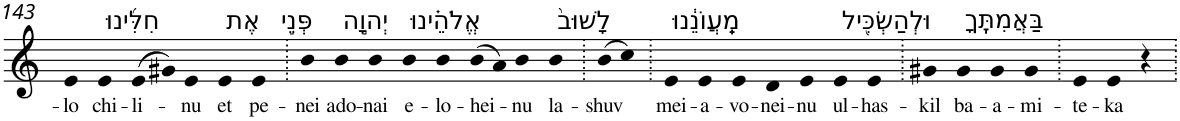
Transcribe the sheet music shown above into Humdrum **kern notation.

**kern	**text
*part1	*part1
*staff1	*staff1
*I"Piano	*
*I'Pno	*
!!LO:PB:g=z
*clefG2	*
*k[]	*
=143	=143
!	!LO:LY:b
4e	-lo
!LO:TX:a:t=חִלִּ֜ינוּ	!
!	!LO:LY:b
4e	chi-
!	!LO:LY:b
(>8e	-li-
8g#X)	.
!	!LO:LY:b
4e	-nu
!LO:TX:a:t=אֶת	!
!	!LO:LY:b
4e	et
!LO:TX:a:t=פְּנֵ֣י	!
!	!LO:LY:b
4e	pe-
=144.	=144.
!	!LO:LY:b
4b	-nei
!LO:TX:a:t=יְהוָ֣ה	!
!	!LO:LY:b
4b	ado-
!	!LO:LY:b
4b	-nai
!LO:TX:a:t=אֱלֹהֵ֗ינוּ	!
!	!LO:LY:b
4b	e-
!	!LO:LY:b
4b	-lo-
!	!LO:LY:b
(>8b	-hei-
8a)	.
!	!LO:LY:b
4b	-nu
!LO:TX:a:t=לָשׁוּב֙	!
!	!LO:LY:b
4b	la-
=145.	=145.
!	!LO:LY:b
(>8b	-shuv
8cc)	.
=146.	=146.
!LO:TX:a:t=מֵֽעֲוֺנֵ֔נוּ	!
!	!LO:LY:b
4e	mei-
!	!LO:LY:b
4e	-a-
!	!LO:LY:b
4e	-vo-
!	!LO:LY:b
4d	-nei-
!	!LO:LY:b
4e	-nu
!LO:TX:a:t=וּלְהַשְׂכִּ֖יל	!
!	!LO:LY:b
4e	ul-
!	!LO:LY:b
4e	-has-
=147.	=147.
!	!LO:LY:b
4g#X	-kil
!LO:TX:a:t=בַּאֲמִתֶּֽךָ	!
!	!LO:LY:b
4g#	ba-
!	!LO:LY:b
4g#	-a-
!	!LO:LY:b
4g#	-mi-
=148.	=148.
!	!LO:LY:b
4e	-te-
!	!LO:LY:b
4e	-ka
4r	.
=.	=.
*-	*-
